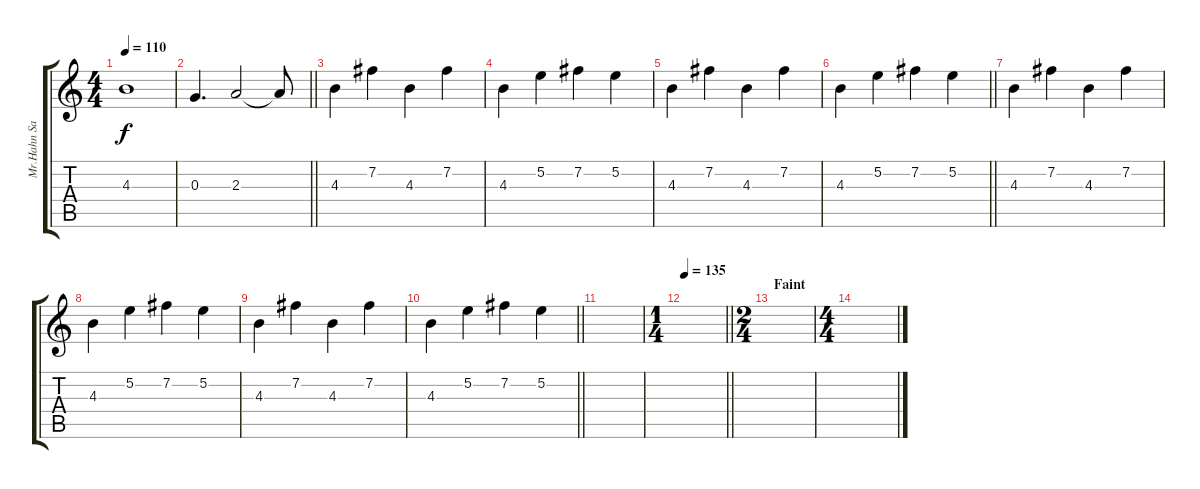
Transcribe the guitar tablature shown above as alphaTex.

\track ("Mr.Hahn Sampler2" "Mr.Hahn Sa") {instrument distortionguitar}
\staff {score tabs}
\tuning (E4 B3 G3 D3 A2 E2) {hide}
\ts (4 4)
\tempo 110
\clef g2
\ks c
4.3.1{dy f} |
\barLineRight lightlight
0.3.4{d} 2.3.2 2.3{t}.8 |
4.3.4{volume 13} 7.2.4 4.3.4 7.2.4 |
4.3.4 5.2.4 7.2.4 5.2.4 |
4.3.4{volume 13} 7.2.4 4.3.4 7.2.4 |
\barLineRight lightlight
4.3.4 5.2.4 7.2.4 5.2.4 |
4.3.4{volume 13} 7.2.4 4.3.4 7.2.4 |
4.3.4 5.2.4 7.2.4 5.2.4 |
4.3.4{volume 13} 7.2.4 4.3.4 7.2.4 |
\barLineRight lightlight
4.3.4 5.2.4 7.2.4 5.2.4 |
|
\ts (1 4)
\tempo 135
\barLineRight lightlight
|
\ts (2 4)
\section ("" "Faint")
|
\ts (4 4)
